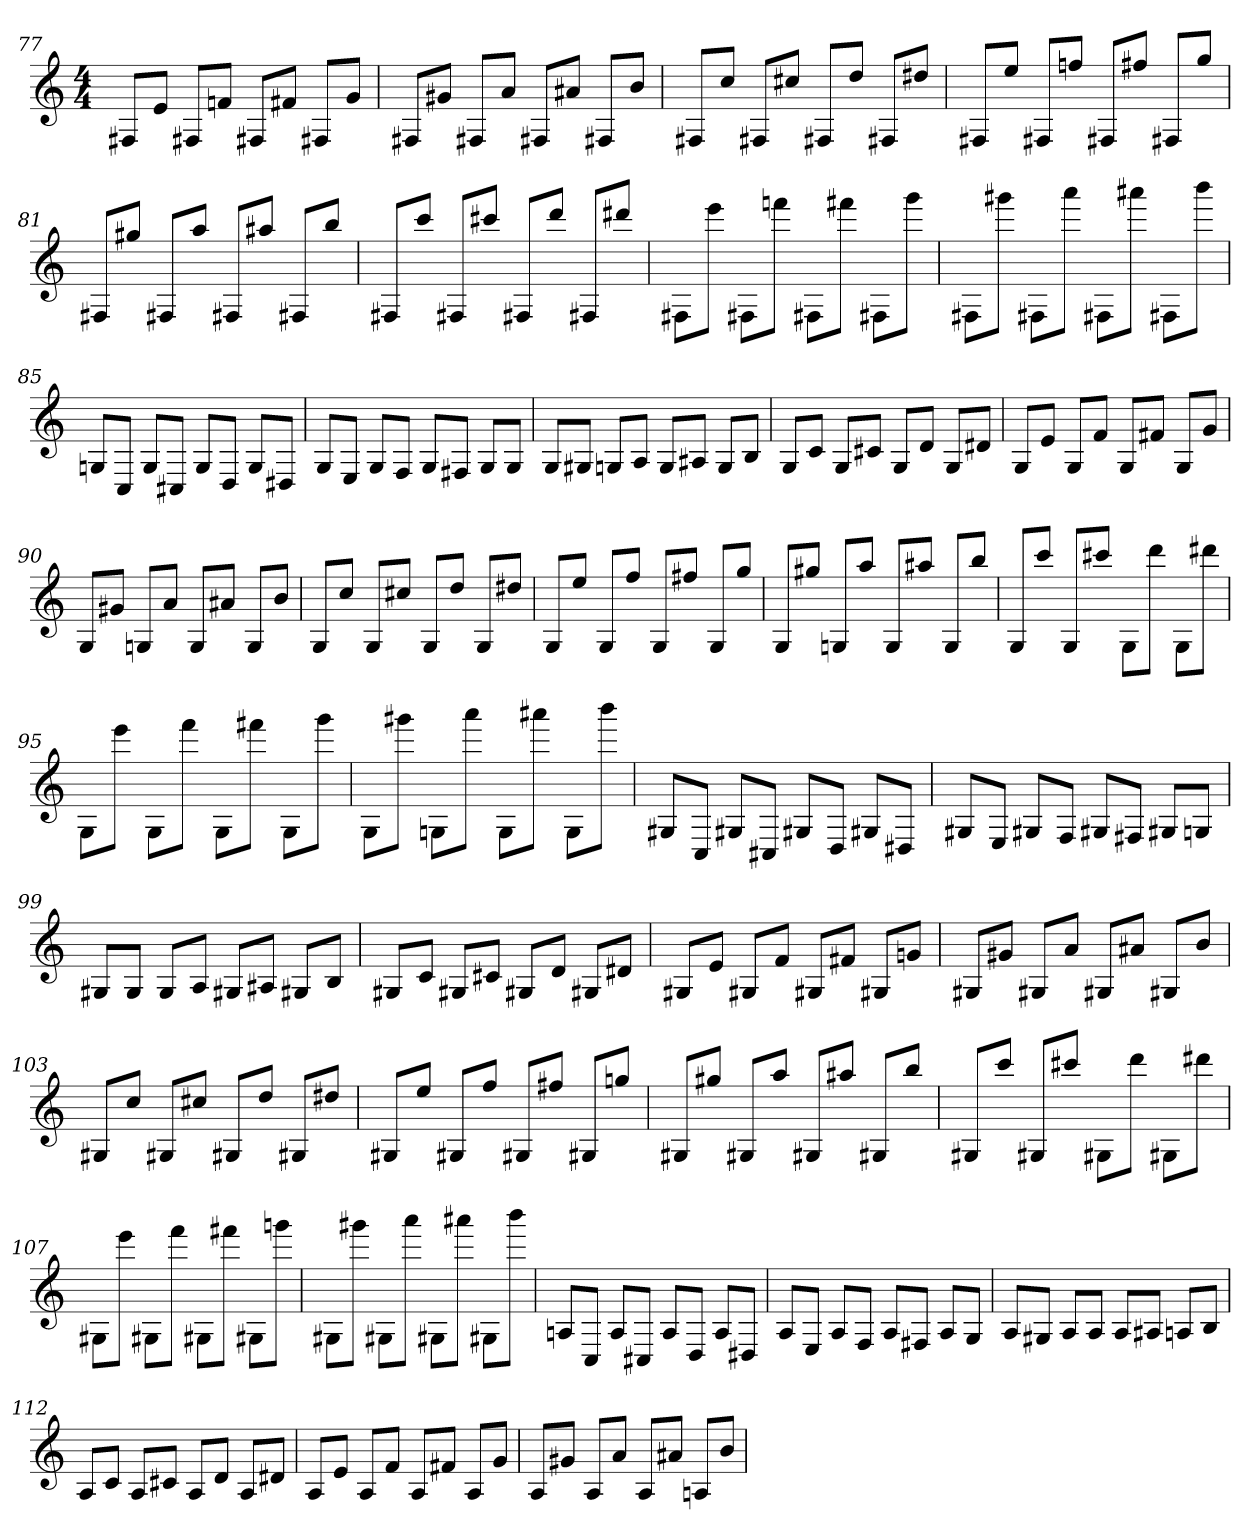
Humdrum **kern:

**kern
*part1
*staff1
*clefG2
*M4/4
=77
8F#X/L
8e/J
8F#X/L
8fn/J
8F#X/L
8f#X/J
8F#X/L
8g/J
=78
8F#X/L
8g#X/J
8F#X/L
8a/J
8F#X/L
8a#X/J
8F#X/L
8b/J
=79
8F#X/L
8cc/J
8F#X/L
8cc#X/J
8F#X/L
8dd/J
8F#X/L
8dd#X/J
=80
8F#X/L
8ee/J
8F#X/L
8ffn/J
8F#X/L
8ff#X/J
8F#X/L
8gg/J
=81
8F#X/L
8gg#X/J
8F#X/L
8aa/J
8F#X/L
8aa#X/J
8F#X/L
8bb/J
=82
8F#X/L
8ccc/J
8F#X/L
8ccc#X/J
8F#X/L
8ddd/J
8F#X/L
8ddd#X/J
=83
8F#X\L
8eee\J
8F#X\L
8fffn\J
8F#X\L
8fff#X\J
8F#X\L
8ggg\J
=84
8F#X\L
8ggg#X\J
8F#X\L
8aaa\J
8F#X\L
8aaa#X\J
8F#X\L
8bbb\J
=85
8Gn/L
8C/J
8G/L
8C#X/J
8G/L
8D/J
8G/L
8D#X/J
=86
8G/L
8E/J
8G/L
8F/J
8G/L
8F#X/J
8G/L
8G/J
=87
8G/L
8G#X/J
8Gn/L
8A/J
8G/L
8A#X/J
8G/L
8B/J
=88
8G/L
8c/J
8G/L
8c#X/J
8G/L
8d/J
8G/L
8d#X/J
=89
8G/L
8e/J
8G/L
8f/J
8G/L
8f#X/J
8G/L
8g/J
=90
8G/L
8g#X/J
8Gn/L
8a/J
8G/L
8a#X/J
8G/L
8b/J
=91
8G/L
8cc/J
8G/L
8cc#X/J
8G/L
8dd/J
8G/L
8dd#X/J
=92
8G/L
8ee/J
8G/L
8ff/J
8G/L
8ff#X/J
8G/L
8gg/J
=93
8G/L
8gg#X/J
8Gn/L
8aa/J
8G/L
8aa#X/J
8G/L
8bb/J
=94
8G/L
8ccc/J
8G/L
8ccc#X/J
8G\L
8ddd\J
8G\L
8ddd#X\J
=95
8G\L
8eee\J
8G\L
8fff\J
8G\L
8fff#X\J
8G\L
8ggg\J
=96
8G\L
8ggg#X\J
8Gn\L
8aaa\J
8G\L
8aaa#X\J
8G\L
8bbb\J
=97
8G#X/L
8C/J
8G#X/L
8C#X/J
8G#X/L
8D/J
8G#X/L
8D#X/J
=98
8G#X/L
8E/J
8G#X/L
8F/J
8G#X/L
8F#X/J
8G#X/L
8Gn/J
=99
8G#X/L
8G#/J
8G#/L
8A/J
8G#X/L
8A#X/J
8G#X/L
8B/J
=100
8G#X/L
8c/J
8G#X/L
8c#X/J
8G#X/L
8d/J
8G#X/L
8d#X/J
=101
8G#X/L
8e/J
8G#X/L
8f/J
8G#X/L
8f#X/J
8G#X/L
8gn/J
=102
8G#X/L
8g#X/J
8G#X/L
8a/J
8G#X/L
8a#X/J
8G#X/L
8b/J
=103
8G#X/L
8cc/J
8G#X/L
8cc#X/J
8G#X/L
8dd/J
8G#X/L
8dd#X/J
=104
8G#X/L
8ee/J
8G#X/L
8ff/J
8G#X/L
8ff#X/J
8G#X/L
8ggn/J
=105
8G#X/L
8gg#X/J
8G#X/L
8aa/J
8G#X/L
8aa#X/J
8G#X/L
8bb/J
=106
8G#X/L
8ccc/J
8G#X/L
8ccc#X/J
8G#X\L
8ddd\J
8G#X\L
8ddd#X\J
=107
8G#X\L
8eee\J
8G#X\L
8fff\J
8G#X\L
8fff#X\J
8G#X\L
8gggn\J
=108
8G#X\L
8ggg#X\J
8G#X\L
8aaa\J
8G#X\L
8aaa#X\J
8G#X\L
8bbb\J
=109
8An/L
8C/J
8A/L
8C#X/J
8A/L
8D/J
8A/L
8D#X/J
=110
8A/L
8E/J
8A/L
8F/J
8A/L
8F#X/J
8A/L
8G/J
=111
8A/L
8G#X/J
8A/L
8A/J
8A/L
8A#X/J
8An/L
8B/J
=112
8A/L
8c/J
8A/L
8c#X/J
8A/L
8d/J
8A/L
8d#X/J
=113
8A/L
8e/J
8A/L
8f/J
8A/L
8f#X/J
8A/L
8g/J
=114
8A/L
8g#X/J
8A/L
8a/J
8A/L
8a#X/J
8An/L
8b/J
=
*-
